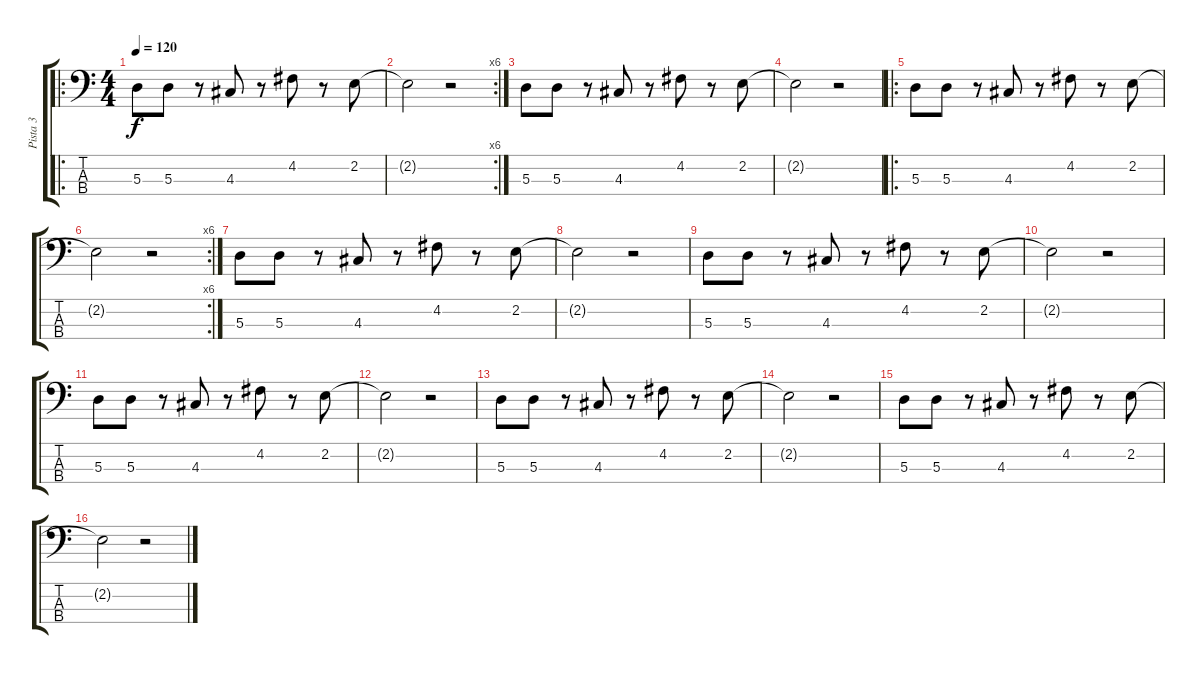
\track ("Pista 3" "Pista 3") {instrument electricbassfinger}
\staff {score tabs}
\tuning (G2 D2 A1 E1) {hide}
\ro
\ts (4 4)
\tempo 120
\clef f4
\ks c
5.3.8{dy f instrument electricbassfinger} 5.3.8 r.8 4.3.8 r.8 4.2.8 r.8 2.2.8 |
\rc 6
2.2{t}.2 r.2 |
5.3.8 5.3.8 r.8 4.3.8 r.8 4.2.8 r.8 2.2.8 |
2.2{t}.2 r.2 |
\ro
5.3.8 5.3.8 r.8 4.3.8 r.8 4.2.8 r.8 2.2.8 |
\rc 6
2.2{t}.2 r.2 |
5.3.8 5.3.8 r.8 4.3.8 r.8 4.2.8 r.8 2.2.8 |
2.2{t}.2 r.2 |
5.3.8 5.3.8 r.8 4.3.8 r.8 4.2.8 r.8 2.2.8 |
2.2{t}.2 r.2 |
5.3.8 5.3.8 r.8 4.3.8 r.8 4.2.8 r.8 2.2.8 |
2.2{t}.2 r.2 |
5.3.8 5.3.8 r.8 4.3.8 r.8 4.2.8 r.8 2.2.8 |
2.2{t}.2 r.2 |
5.3.8 5.3.8 r.8 4.3.8 r.8 4.2.8 r.8 2.2.8 |
2.2{t}.2 r.2
